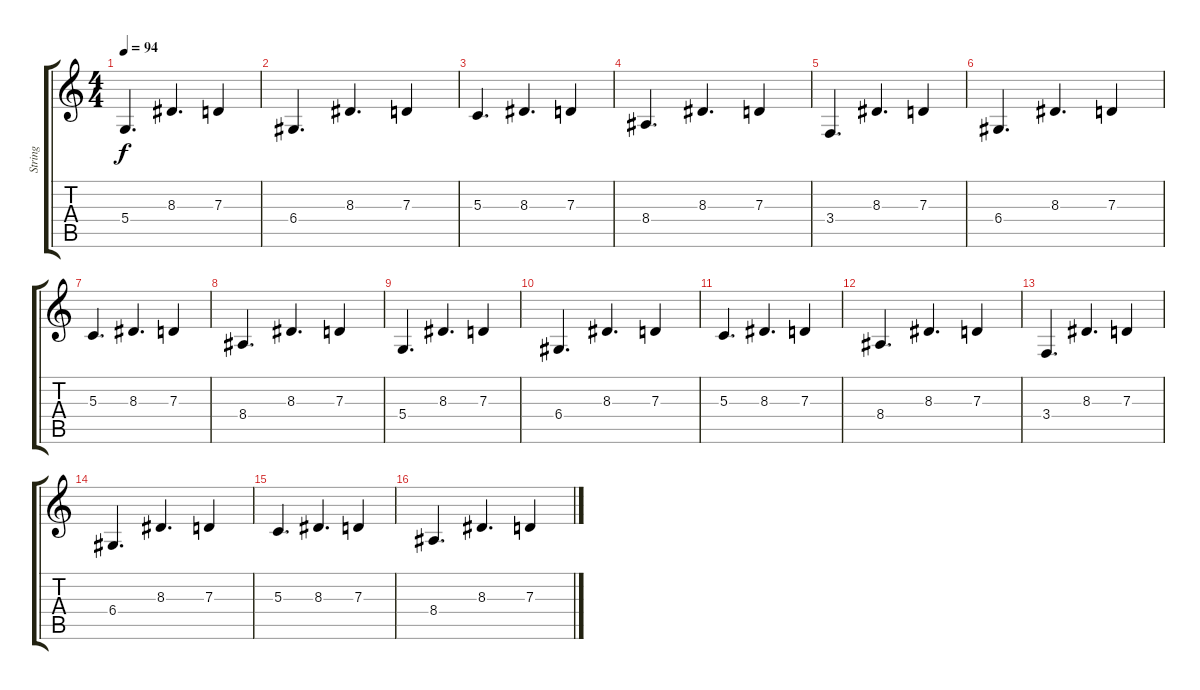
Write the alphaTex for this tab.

\track ("String" "String") {instrument stringensemble1}
\staff {score tabs}
\tuning (E4 B3 G3 D3 A2 E2) {hide}
\ts (4 4)
\tempo 94
\clef g2
\ks c
5.4.4{d dy f} 8.3.4{d} 7.3.4 |
6.4.4{d} 8.3.4{d} 7.3.4 |
5.3.4{d} 8.3.4{d} 7.3.4 |
8.4.4{d} 8.3.4{d} 7.3.4 |
3.4.4{d} 8.3.4{d} 7.3.4 |
6.4.4{d} 8.3.4{d} 7.3.4 |
5.3.4{d} 8.3.4{d} 7.3.4 |
8.4.4{d} 8.3.4{d} 7.3.4 |
5.4.4{d} 8.3.4{d} 7.3.4 |
6.4.4{d} 8.3.4{d} 7.3.4 |
5.3.4{d} 8.3.4{d} 7.3.4 |
8.4.4{d} 8.3.4{d} 7.3.4 |
3.4.4{d} 8.3.4{d} 7.3.4 |
6.4.4{d} 8.3.4{d} 7.3.4 |
5.3.4{d} 8.3.4{d} 7.3.4 |
8.4.4{d} 8.3.4{d} 7.3.4
